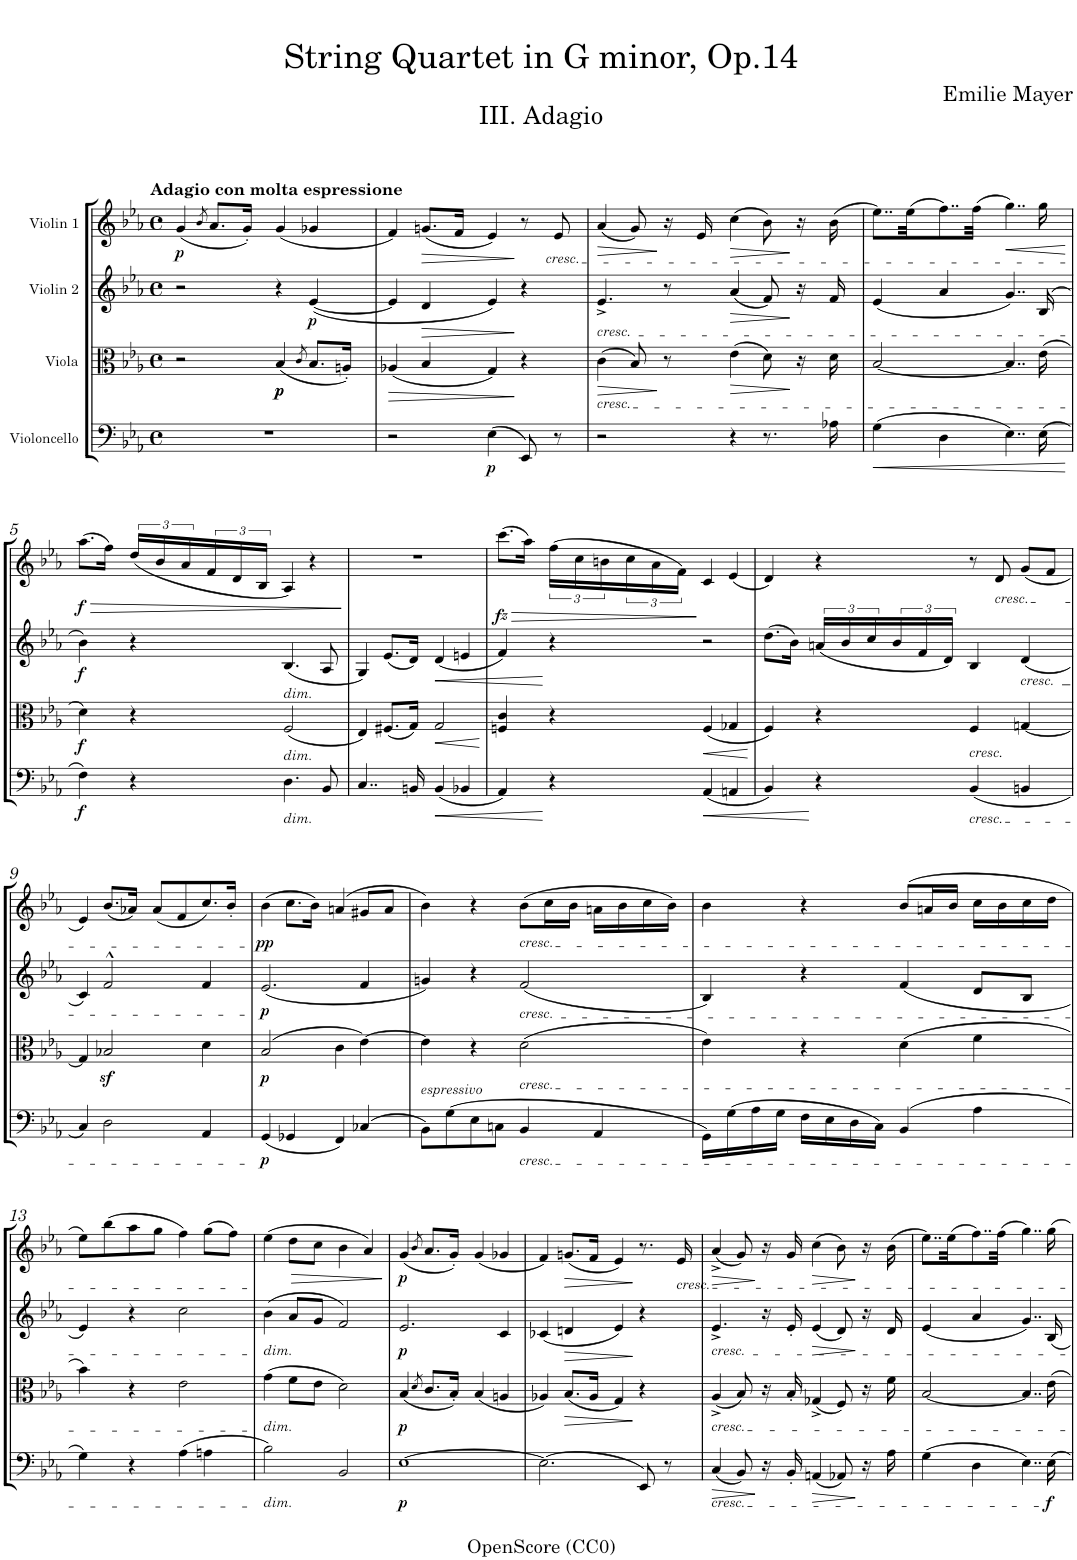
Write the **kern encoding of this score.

**kern	**dynam	**kern	**dynam	**kern	**dynam	**kern	**dynam
*part4	*part4	*part3	*part3	*part2	*part2	*part1	*part1
*staff4	*staff4	*staff3	*staff3	*staff2	*staff2	*staff1	*staff1
*I"Violoncello	*	*I"Viola	*	*I"Violin 2	*	*I"Violin 1	*
*I'Vc	*	*I'Vla	*	*I'Vln	*	*I'Vln	*
*clefF4	*	*clefC3	*	*clefG2	*	*clefG2	*
*k[b-e-a-]	*	*k[b-e-a-]	*	*k[b-e-a-]	*	*k[b-e-a-]	*
*M4/4	*	*M4/4	*	*M4/4	*	*M4/4	*
*met(c)	*	*met(c)	*	*met(c)	*	*met(c)	*
=1	=1	=1	=1	=1	=1	=1	=1
!	!	!	!	!	!	!LO:TX:a:B:t=Adagio con molta espressione	!
!	!	!	!	!	!	!	!LO:DY:b
1r	.	2r	.	2r	.	(4g/	p
.	.	.	.	.	.	8qb-/	.
.	.	.	.	.	.	8.a-/L	.
.	.	.	.	.	.	16g'/Jk)	.
!	!	!	!LO:DY:b	!	!	!	!
!	!	!	!LO:DY:n=1:b	!	!	!	!
.	.	(4B-/	p p	4r	.	(4g/	.
.	.	8qc/	.	.	.	.	.
!	!	!	!	!	!LO:DY:b	!	!
.	.	8.B-/L	.	([4e-/	p	4g-X/	.
.	.	16An'/Jk)	.	.	.	.	.
=2	=2	=2	=2	=2	=2	=2	=2
!	!	!	!LO:HP:b	!	!	!	!
2r	.	(4A-X/	>	4e-/]	.	4f/)	.
!	!	!	!	!	!LO:HP:b	!	!LO:HP:b
.	.	4B-/	.	4d/	>	(8.gn/L	>
.	.	.	.	.	.	16f/Jk	.
!	!LO:DY:b	!	!	!	!	!	!
(4E-\	p	4G/)	.	4e-/)	.	4e-/)	.
8EE-/)	.	4r	]	4r	]	8r	]
!	!	!	!	!	!	!LO:TX:b:i:t=cresc.	!
8r	.	.	.	.	.	8e-/	.
=3	=3	=3	=3	=3	=3	=3	=3
!	!	!	!	!LO:TX:b:i:t=cresc.	!	!	!
!	!	!LO:TX:b:i:t=cresc.	!	!	!	!	!
!	!	!	!LO:HP:b	!	!	!	!LO:HP:b
2r	.	(4c\	>	4.e-^/	.	(4a-/	>
.	.	8B-/)	.	.	.	8g/)	.
.	.	8r	]	8r	.	16r	]
.	.	.	.	.	.	16e-/	.
!	!	!	!LO:HP:b	!	!LO:HP:b	!	!LO:HP:b
4r	.	(4e-\	>	(4a-/	>	(4cc\	>
8.r	.	8d\)	.	8f/)	.	8b-\)	.
.	.	16r	]	16r	]	16r	]
16A-X\	.	16d\	.	16f/	.	(16b-\	.
=4	=4	=4	=4	=4	=4	=4	=4
!	!LO:HP:b	!	!	!	!	!	!
(4G\	<	[2B-/	.	(4e-/	.	8..ee-\L)	.
.	.	.	.	.	.	(32ee-\KK	.
4D\	.	.	.	4a-/	.	8..ff\)	.
.	.	.	.	.	.	(32ff\Jkk	.
!	!	!	!	!	!	!	!LO:HP:b
4..E-\)	.	4..B-/]	.	4..g/)	.	4..gg\)	<
(16E-\	.	(16e-\	.	(16B-/	.	16gg\	.
.	[	.	.	.	.	.	[
!!LO:LB:g=z
=5	=5	=5	=5	=5	=5	=5	=5
!	!LO:DY:b	!	!LO:DY:b	!	!LO:DY:b	!	!LO:HP:b
!	!	!	!	!	!	!	!LO:DY:n=1:b
4F\)	f	4d\)	f	4b-\)	f	(8.aa-\L	> f
.	.	.	.	.	.	16ff\Jk)	.
4r	.	4r	.	4r	.	(24dd/LL	.
.	.	.	.	.	.	24b-/	.
.	.	.	.	.	.	24a-/	.
.	.	.	.	.	.	24f/	.
.	.	.	.	.	.	24d/	.
.	.	.	.	.	.	24B-/JJ	.
!	!	!	!	!LO:TX:b:i:t=dim.	!	!	!
!	!	!LO:TX:b:i:t=dim.	!	!	!	!	!
!LO:TX:b:i:t=dim.	!	!	!	!	!	!	!
4.D\	.	(2F/	.	(4.B-/	.	4A-/)	.
.	.	.	.	.	.	4r	.
8BB-/	.	.	.	8A-/	.	.	.
.	.	.	.	.	.	.	]
=6	=6	=6	=6	=6	=6	=6	=6
4..C/	.	4E-/)	.	4G/)	.	1r	.
.	.	(8.F#X/L	.	(8.e-/L	.	.	.
16BBn/	.	16G/Jk)	.	16d/Jk)	.	.	.
!	!LO:HP:b	!	!LO:HP:b	!	!LO:HP:b	!	!
(4BB/	<	2G/	<	(4d/	<	.	.
4BB-X/	.	.	.	4en/	.	.	.
.	.	.	[	.	.	.	.
=7	=7	=7	=7	=7	=7	=7	=7
!	!	!	!	!	!	!	!LO:HP:b
!	!	!	!	!	!	!	!LO:DY:n=1:b
4AA-/)	.	4Fn/ 4c/	.	4f/)	.	(8.ccc\L	> fz
.	.	.	.	.	.	16aa-\Jk)	.
4r	[	4r	.	4r	[	(24ff\LL	.
.	.	.	.	.	.	24cc\	.
.	.	.	.	.	.	24bn\	.
.	.	.	.	.	.	24cc\	.
.	.	.	.	.	.	24a-\	.
.	.	.	.	.	.	24f\JJ)	.
!	!LO:HP:b	!	!LO:HP:b	!	!	!	!
(4AA-/	<	(4F/	<	2r	.	4c/	]
4AAn/	.	4G-X/	.	.	.	(4e-/	.
.	.	.	[	.	.	.	.
=8	=8	=8	=8	=8	=8	=8	=8
4BB-/)	.	4F/)	.	(8.dd\L	.	4d/)	.
.	.	.	.	16b-\Jk)	.	.	.
4r	[	4r	.	(24an/LL	.	4r	.
.	.	.	.	24b-/	.	.	.
.	.	.	.	24cc/	.	.	.
.	.	.	.	24b-/	.	.	.
.	.	.	.	24f/	.	.	.
.	.	.	.	24d/JJ)	.	.	.
!	!	!LO:TX:b:i:t=cresc.	!	!	!	!	!
!LO:TX:b:i:t=cresc.	!	!	!	!	!	!	!
(4BB-/	.	4F/	.	4B-/	.	8r	.
!	!	!	!	!	!	!LO:TX:b:i:t=cresc.	!
.	.	.	.	.	.	8d/	.
!	!	!	!	!LO:TX:b:i:t=cresc.	!	!	!
4BBn/	.	[4Gn/	.	(4d/	.	(8g/L	.
.	.	.	.	.	.	8f/J	.
!!LO:LB:g=z
=9	=9	=9	=9	=9	=9	=9	=9
4C/)	.	4G/]	.	4c/)	.	4e-/)	.
2D\	.	2B-Xz</	.	2f^^/	.	(8.b-/L	.
.	.	.	.	.	.	16a-X/Jk)	.
.	.	.	.	.	.	(8a-/L	.
.	.	.	.	.	.	8f/	.
4AA-/	.	4d\	.	4f/	.	8.cc/)	.
.	.	.	.	.	.	16b-'/Jk	.
=10	=10	=10	=10	=10	=10	=10	=10
!	!LO:DY:b	!	!LO:DY:b	!	!LO:DY:b	!	!LO:DY:b
(4GG/	p	(2B-/	p	(2.e-/	p	(4b-\	pp
4GG-X/	.	.	.	.	.	8.cc\L	.
.	.	.	.	.	.	16b-\Jk)	.
4FF/)	.	4c\	.	.	.	(4an/	.
(4C-X/	.	[4e-\)	.	4f/	.	8g#X/L	.
.	.	.	.	.	.	8a/J	.
=11	=11	=11	=11	=11	=11	=11	=11
!LO:TX:a:i:t=espressivo	!	!	!	!	!	!	!
8BB-\L)	.	4e-\]	.	4gn/)	.	4b-\)	.
(8G\	.	.	.	.	.	.	.
8E-\	.	4r	.	4r	.	4r	.
8Cn\J	.	.	.	.	.	.	.
!	!	!	!	!	!	!LO:TX:b:i:t=cresc.	!
!	!	!	!	!LO:TX:b:i:t=cresc.	!	!	!
!	!	!LO:TX:b:i:t=cresc.	!	!	!	!	!
!LO:TX:b:i:t=cresc.	!	!	!	!	!	!	!
4BB-/	.	(2d\	.	(2f/	.	(8b-\L	.
.	.	.	.	.	.	16cc\L	.
.	.	.	.	.	.	16b-\JJ	.
4AA-/	.	.	.	.	.	16an\LL	.
.	.	.	.	.	.	16b-\	.
.	.	.	.	.	.	16cc\	.
.	.	.	.	.	.	16b-\JJ)	.
=12	=12	=12	=12	=12	=12	=12	=12
16GG\LL)	.	4e-\)	.	4B-/)	.	4b-\	.
(16G\	.	.	.	.	.	.	.
16A-\	.	.	.	.	.	.	.
16G\JJ	.	.	.	.	.	.	.
16F\LL	.	4r	.	4r	.	4r	.
16E-\	.	.	.	.	.	.	.
16D\	.	.	.	.	.	.	.
16C\JJ)	.	.	.	.	.	.	.
(4BB-/	.	(4d\	.	(4f/	.	(8b-/L	.
.	.	.	.	.	.	16an/L	.
.	.	.	.	.	.	16b-/JJ	.
4A-\	.	4f\	.	8d/L	.	16cc\LL	.
.	.	.	.	.	.	16b-\	.
.	.	.	.	8B-/J	.	16cc\	.
.	.	.	.	.	.	16dd\JJ	.
!!LO:LB:g=z
=13	=13	=13	=13	=13	=13	=13	=13
4G\)	.	4b-\)	.	4e-/)	.	8ee-\L)	.
.	.	.	.	.	.	(8bb-\	.
4r	.	4r	.	4r	.	8aa-\	.
.	.	.	.	.	.	8gg\J	.
(4A-\	.	2e-\	.	2cc\	.	4ff\)	.
4An\	.	.	.	.	.	(8gg\L	.
.	.	.	.	.	.	8ff\J)	.
=14	=14	=14	=14	=14	=14	=14	=14
!	!	!	!	!LO:TX:b:i:t=dim.	!	!	!
!	!	!LO:TX:b:i:t=dim.	!	!	!	!	!
!LO:TX:b:i:t=dim.	!	!	!	!	!	!	!
2B-\)	.	(4g\	.	(4b-\	.	(4ee-\	.
!	!	!	!	!	!	!	!LO:HP:b
.	.	8f\L	.	8a-/L	.	8dd\L	>
.	.	8e-\J	.	8g/J	.	8cc\J	.
2BB-/	.	2d\)	.	2f/)	.	4b-\	.
.	.	.	.	.	.	4a-/)	.
.	.	.	.	.	.	.	]
=15	=15	=15	=15	=15	=15	=15	=15
!	!LO:DY:b	!	!LO:DY:b	!	!LO:DY:b	!	!LO:DY:b
[1E-	p	(4B-/	p	2.e-/	p	(4g/	p
.	.	8qd/	.	.	.	8qb-/	.
.	.	8.c/L	.	.	.	8.a-/L	.
.	.	16B-'/Jk)	.	.	.	16g'/Jk)	.
.	.	(4B-/	.	.	.	(4g/	.
.	.	4An/	.	4c/	.	4g-X/	.
=16	=16	=16	=16	=16	=16	=16	=16
(2.E-\]	.	4A-X/)	.	(4c-X/	.	4f/)	.
!	!	!	!LO:HP:b	!	!LO:HP:b	!	!LO:HP:b
.	.	(8.B-/L	>	4dn/	>	(8.gn/L	>
.	.	16A-/Jk	.	.	.	16f/Jk	.
.	.	4G/)	.	4e-/)	.	4e-/)	.
8EE-/)	.	4r	]	4r	]	8.r	]
8r	.	.	.	.	.	.	.
!	!	!	!	!	!	!LO:TX:b:i:t=cresc.	!
.	.	.	.	.	.	16e-/	.
=17	=17	=17	=17	=17	=17	=17	=17
!	!	!	!	!LO:TX:b:i:t=cresc.	!	!	!
!	!	!LO:TX:b:i:t=cresc.	!	!	!	!	!
!LO:TX:b:i:t=cresc.	!	!	!	!	!	!	!
!	!LO:HP:b	!	!	!	!	!	!LO:HP:b
(4C/	>	(4A-^/	.	4.e-^/	.	(4a-^/	>
8BB-/)	.	8B-/)	.	.	.	8g/)	.
16r	]	16r	.	16r	.	16r	]
16BB-'/	.	16B-'/	.	16e-'/	.	16g/	.
!	!LO:HP:b	!	!	!	!LO:HP:b	!	!LO:HP:b
(4AAn/	>	(4G-X^/	.	(4e-/	>	(4cc\	>
8AA-X/)	.	8F/)	.	8d/)	.	8b-\)	.
16r	]	16r	.	16r	]	16r	]
16A-\	.	16f\	.	16d/	.	(16b-\	.
=18	=18	=18	=18	=18	=18	=18	=18
(4G\	.	[2B-/	.	(4e-/	.	8..ee-\L)	.
.	.	.	.	.	.	(32ee-\KK	.
4D\	.	.	.	4a-/	.	8..ff\)	.
.	.	.	.	.	.	(32ff\Jkk	.
4..E-\)	.	4..B-/]	.	4..g/)	.	4..gg\)	.
!	!LO:DY:b	!	!	!	!	!	!
16E-\	f	16e-\	.	16B-/	.	16gg\	.
=	=	=	=	=	=	=	=
*-	*-	*-	*-	*-	*-	*-	*-
